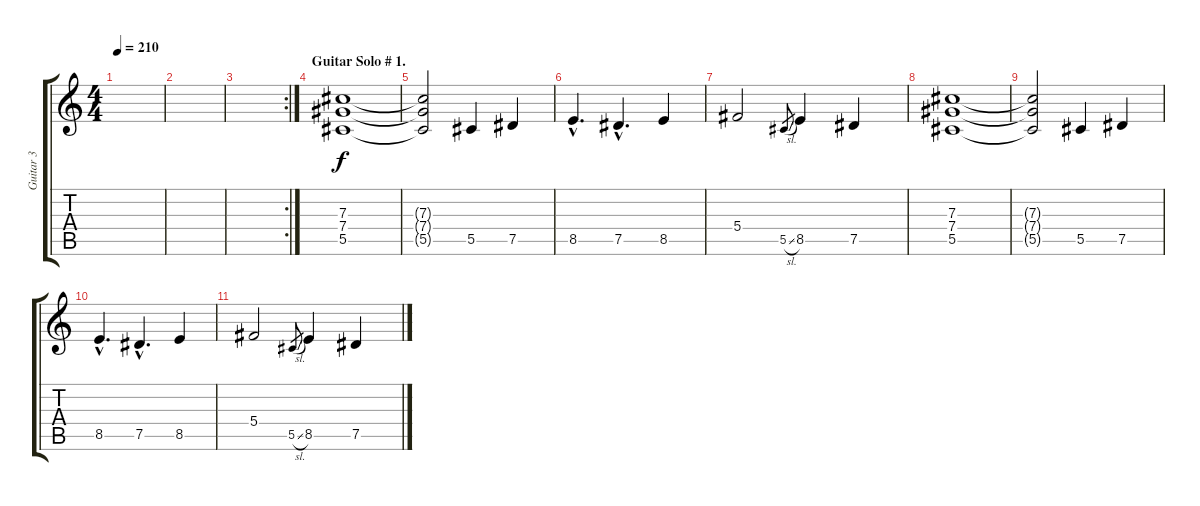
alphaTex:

\track ("Guitar 3" "Guitar 3") {instrument overdrivenguitar}
\staff {score tabs}
\tuning (Eb4 Bb3 Gb3 Db3 Ab2 Eb2) {hide}
\ts (4 4)
\tempo 210
\clef g2
\ks c
|
|
\rc 2
|
\section ("" "Guitar Solo # 1.")
(7.3 7.4 5.5).1 |
(7.3{t} 7.4{t} 5.5{t}).2 5.5.4 7.5.4 |
8.5{hac}.4{d} 7.5{hac}.4{d} 8.5.4 |
5.4.2 5.5{sl}.8{gr} 8.5.4 7.5.4 |
(7.3 7.4 5.5).1 |
(7.3{t} 7.4{t} 5.5{t}).2 5.5.4 7.5.4 |
8.5{hac}.4{d} 7.5{hac}.4{d} 8.5.4 |
5.4.2 5.5{sl}.8{gr} 8.5.4 7.5.4
